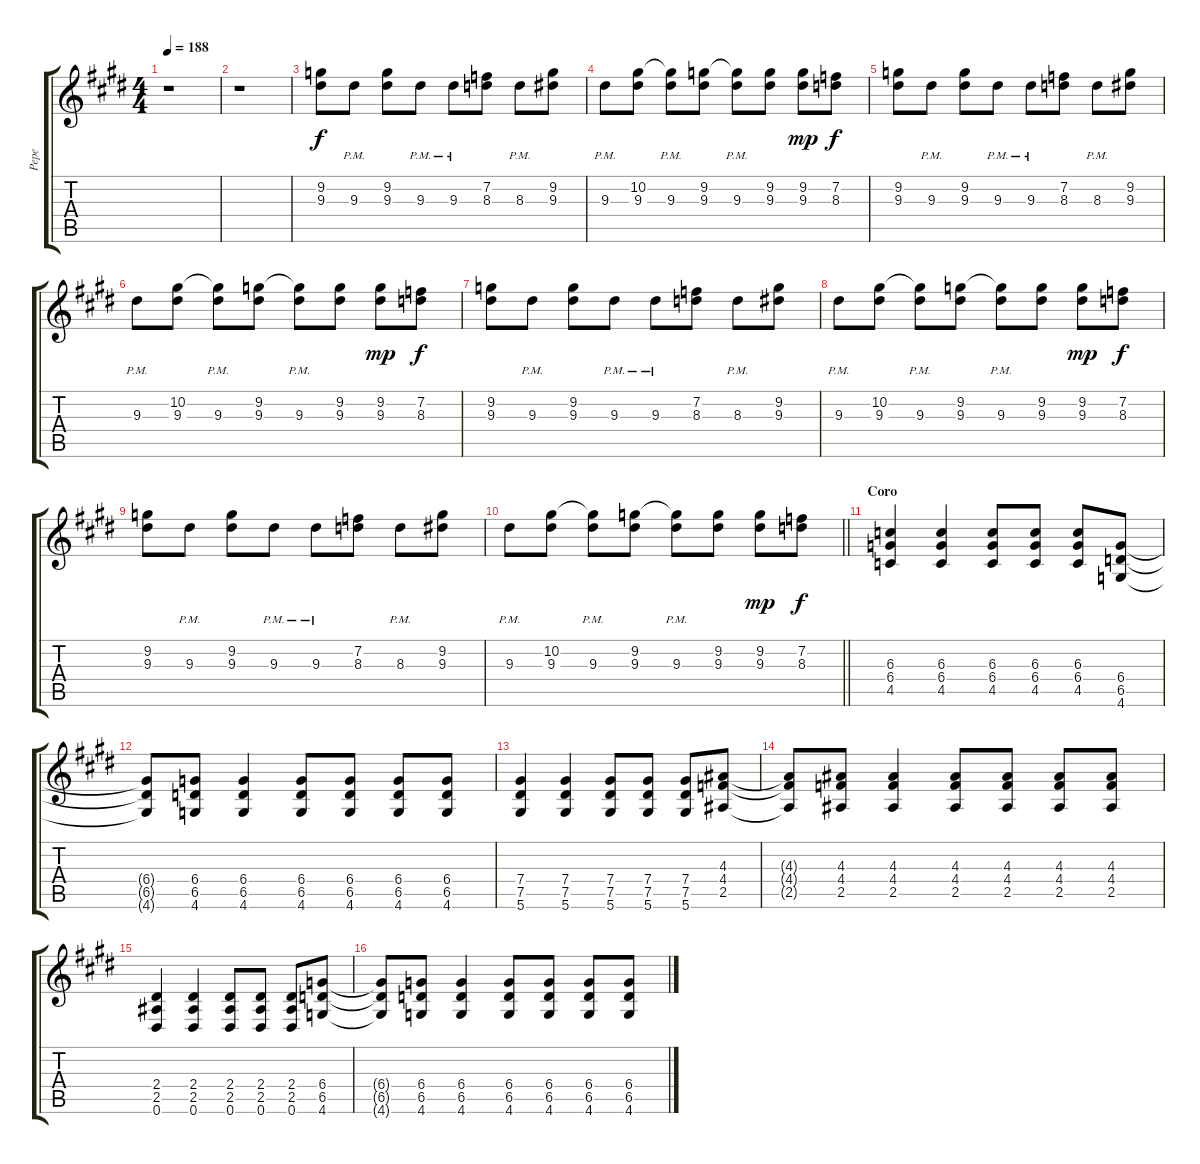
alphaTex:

\track ("Pepe" "Pepe") {instrument distortionguitar}
\staff {score tabs}
\tuning (Eb4 Bb3 Gb3 Db3 Ab2 Eb2) {hide}
\ts (4 4)
\tempo 188
\clef g2
\ks e
r.1{dy f} |
r.1 |
(9.2 9.3).8{volume 16 balance 14} 9.3{pm}.8 (9.2 9.3).8 9.3{pm}.8 9.3{pm}.8 (7.2 8.3).8 8.3{pm}.8 (9.2 9.3).8 |
9.3{pm}.8 (10.2 9.3).8 (10.2{t} 9.3{pm}).8 (9.2 9.3).8 (9.2{t} 9.3{pm}).8 (9.2 9.3).8 (9.2 9.3).8{dy mp} (7.2 8.3).8{dy f} |
(9.2 9.3).8 9.3{pm}.8 (9.2 9.3).8 9.3{pm}.8 9.3{pm}.8 (7.2 8.3).8 8.3{pm}.8 (9.2 9.3).8 |
9.3{pm}.8 (10.2 9.3).8 (10.2{t} 9.3{pm}).8 (9.2 9.3).8 (9.2{t} 9.3{pm}).8 (9.2 9.3).8 (9.2 9.3).8{dy mp} (7.2 8.3).8{dy f} |
(9.2 9.3).8 9.3{pm}.8 (9.2 9.3).8 9.3{pm}.8 9.3{pm}.8 (7.2 8.3).8 8.3{pm}.8 (9.2 9.3).8 |
9.3{pm}.8 (10.2 9.3).8 (10.2{t} 9.3{pm}).8 (9.2 9.3).8 (9.2{t} 9.3{pm}).8 (9.2 9.3).8 (9.2 9.3).8{dy mp} (7.2 8.3).8{dy f} |
(9.2 9.3).8 9.3{pm}.8 (9.2 9.3).8 9.3{pm}.8 9.3{pm}.8 (7.2 8.3).8 8.3{pm}.8 (9.2 9.3).8 |
\barLineRight lightlight
9.3{pm}.8 (10.2 9.3).8 (10.2{t} 9.3{pm}).8 (9.2 9.3).8 (9.2{t} 9.3{pm}).8 (9.2 9.3).8 (9.2 9.3).8{dy mp} (7.2 8.3).8{dy f} |
\section ("" "Coro")
(6.3 6.4 4.5).4{balance 8} (6.3 6.4 4.5).4 (6.3 6.4 4.5).8 (6.3 6.4 4.5).8 (6.3 6.4 4.5).8 (6.4 6.5 4.6).8 |
(6.4{t} 6.5{t} 4.6{t}).8 (6.4 6.5 4.6).8 (6.4 6.5 4.6).4 (6.4 6.5 4.6).8 (6.4 6.5 4.6).8 (6.4 6.5 4.6).8 (6.4 6.5 4.6).8 |
(7.4 7.5 5.6).4 (7.4 7.5 5.6).4 (7.4 7.5 5.6).8 (7.4 7.5 5.6).8 (7.4 7.5 5.6).8 (4.3 4.4 2.5).8 |
(4.3{t} 4.4{t} 2.5{t}).8 (4.3 4.4 2.5).8 (4.3 4.4 2.5).4 (4.3 4.4 2.5).8 (4.3 4.4 2.5).8 (4.3 4.4 2.5).8 (4.3 4.4 2.5).8 |
(2.4 2.5 0.6).4 (2.4 2.5 0.6).4 (2.4 2.5 0.6).8 (2.4 2.5 0.6).8 (2.4 2.5 0.6).8 (6.4 6.5 4.6).8 |
(6.4{t} 6.5{t} 4.6{t}).8 (6.4 6.5 4.6).8 (6.4 6.5 4.6).4 (6.4 6.5 4.6).8 (6.4 6.5 4.6).8 (6.4 6.5 4.6).8 (6.4 6.5 4.6).8
